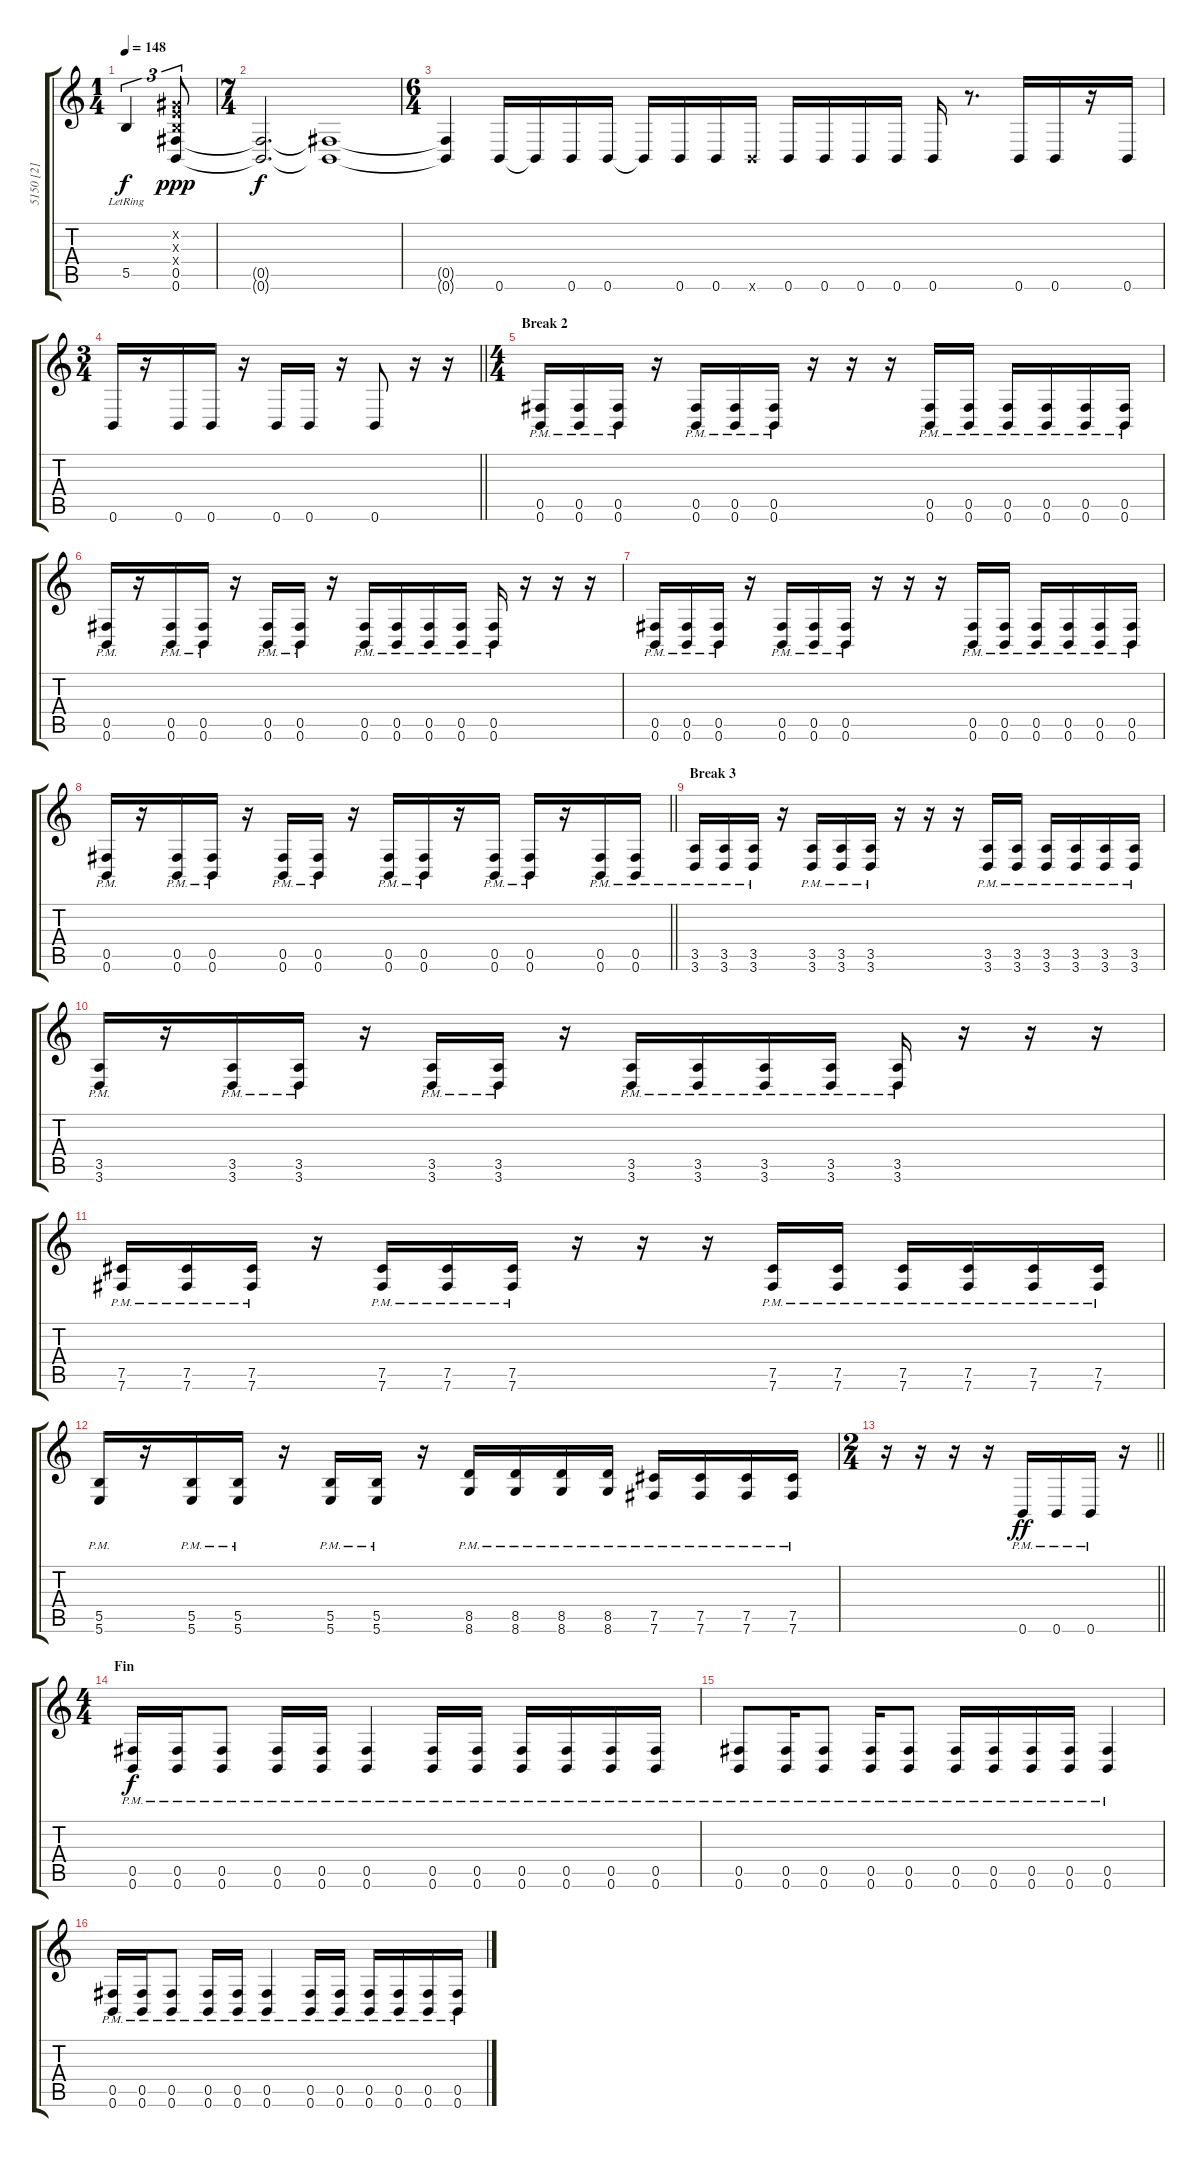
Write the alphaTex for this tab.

\track ("5150 [2]" "5150 [2]") {instrument electricguitarjazz}
\staff {score tabs}
\tuning (Db4 Ab3 E3 B2 Gb2 B1) {hide}
\ts (1 4)
\tempo 148
\clef g2
\ks c
5.5{lr}.4{tu (3 2) dy f} (0.2{x} 0.3{x} 0.4{x} 0.5 0.6).8{tu (3 2) dy ppp} |
\ts (7 4)
(0.5{t} 0.6{t}).2{d dy f} (0.5{t} 0.6{t}).1 |
\ts (6 4)
(0.5{t} 0.6{t}).4 0.6.16 0.6{t}.16 0.6.16 0.6.16 0.6{t}.16 0.6.16 0.6.16 0.6{x}.16 0.6.16 0.6.16 0.6.16 0.6.16 0.6.16 r.8{d} 0.6.16 0.6.16 r.16 0.6.16 |
\ts (3 4)
\barLineRight lightlight
0.6.16 r.16 0.6.16 0.6.16 r.16 0.6.16 0.6.16 r.16 0.6.8 r.16 r.16 |
\ts (4 4)
\section ("" "Break 2")
(0.5{pm} 0.6).16 (0.5{pm} 0.6).16 (0.5{pm} 0.6).16 r.16 (0.5{pm} 0.6).16 (0.5{pm} 0.6).16 (0.5{pm} 0.6).16 r.16 r.16 r.16 (0.5{pm} 0.6).16 (0.5{pm} 0.6).16 (0.5{pm} 0.6).16 (0.5{pm} 0.6).16 (0.5{pm} 0.6).16 (0.5{pm} 0.6).16 |
(0.5{pm} 0.6).16 r.16 (0.5{pm} 0.6).16 (0.5{pm} 0.6).16 r.16 (0.5{pm} 0.6).16 (0.5{pm} 0.6).16 r.16 (0.5{pm} 0.6).16 (0.5{pm} 0.6).16 (0.5{pm} 0.6).16 (0.5{pm} 0.6).16 (0.5{pm} 0.6).16 r.16 r.16 r.16 |
(0.5{pm} 0.6).16 (0.5{pm} 0.6).16 (0.5{pm} 0.6).16 r.16 (0.5{pm} 0.6).16 (0.5{pm} 0.6).16 (0.5{pm} 0.6).16 r.16 r.16 r.16 (0.5{pm} 0.6).16 (0.5{pm} 0.6).16 (0.5{pm} 0.6).16 (0.5{pm} 0.6).16 (0.5{pm} 0.6).16 (0.5{pm} 0.6).16 |
\barLineRight lightlight
(0.5{pm} 0.6).16 r.16 (0.5{pm} 0.6).16 (0.5{pm} 0.6).16 r.16 (0.5{pm} 0.6).16 (0.5{pm} 0.6).16 r.16 (0.5{pm} 0.6).16 (0.5{pm} 0.6).16 r.16 (0.5{pm} 0.6).16 (0.5{pm} 0.6).16 r.16 (0.5{pm} 0.6).16 (0.5{pm} 0.6).16 |
\section ("" "Break 3")
(3.5{pm} 3.6).16 (3.5{pm} 3.6).16 (3.5{pm} 3.6).16 r.16 (3.5{pm} 3.6).16 (3.5{pm} 3.6).16 (3.5{pm} 3.6).16 r.16 r.16 r.16 (3.5{pm} 3.6).16 (3.5{pm} 3.6).16 (3.5{pm} 3.6).16 (3.5{pm} 3.6).16 (3.5{pm} 3.6).16 (3.5{pm} 3.6).16 |
(3.5{pm} 3.6).16 r.16 (3.5{pm} 3.6).16 (3.5{pm} 3.6).16 r.16 (3.5{pm} 3.6).16 (3.5{pm} 3.6).16 r.16 (3.5{pm} 3.6).16 (3.5{pm} 3.6).16 (3.5{pm} 3.6).16 (3.5{pm} 3.6).16 (3.5{pm} 3.6).16 r.16 r.16 r.16 |
(7.5{pm} 7.6).16 (7.5{pm} 7.6).16 (7.5{pm} 7.6).16 r.16 (7.5{pm} 7.6).16 (7.5{pm} 7.6).16 (7.5{pm} 7.6).16 r.16 r.16 r.16 (7.5{pm} 7.6).16 (7.5{pm} 7.6).16 (7.5{pm} 7.6).16 (7.5{pm} 7.6).16 (7.5{pm} 7.6).16 (7.5{pm} 7.6).16 |
(5.5{pm} 5.6).16 r.16 (5.5{pm} 5.6).16 (5.5{pm} 5.6).16 r.16 (5.5{pm} 5.6).16 (5.5{pm} 5.6).16 r.16 (8.5{pm} 8.6).16 (8.5{pm} 8.6).16 (8.5{pm} 8.6).16 (8.5{pm} 8.6).16 (7.5{pm} 7.6).16 (7.5{pm} 7.6).16 (7.5{pm} 7.6).16 (7.5{pm} 7.6).16 |
\ts (2 4)
\barLineRight lightlight
r.16 r.16 r.16 r.16 0.6{pm}.16{dy ff} 0.6{pm}.16 0.6{pm}.16 r.16 |
\ts (4 4)
\section ("" "Fin")
(0.5{pm} 0.6).16{dy f} (0.5{pm} 0.6).16 (0.5{pm} 0.6).8 (0.5{pm} 0.6).16 (0.5{pm} 0.6).16 (0.5{pm} 0.6).4 (0.5{pm} 0.6).16 (0.5{pm} 0.6).16 (0.5{pm} 0.6).16 (0.5{pm} 0.6).16 (0.5{pm} 0.6).16 (0.5{pm} 0.6).16 |
(0.5{pm} 0.6).8 (0.5{pm} 0.6).16 (0.5{pm} 0.6).8 (0.5{pm} 0.6).16 (0.5{pm} 0.6).8 (0.5{pm} 0.6).16 (0.5{pm} 0.6).16 (0.5{pm} 0.6).16 (0.5{pm} 0.6).16 (0.5{pm} 0.6).4 |
(0.5{pm} 0.6).16 (0.5{pm} 0.6).16 (0.5{pm} 0.6).8 (0.5{pm} 0.6).16 (0.5{pm} 0.6).16 (0.5{pm} 0.6).4 (0.5{pm} 0.6).16 (0.5{pm} 0.6).16 (0.5{pm} 0.6).16 (0.5{pm} 0.6).16 (0.5{pm} 0.6).16 (0.5{pm} 0.6).16
